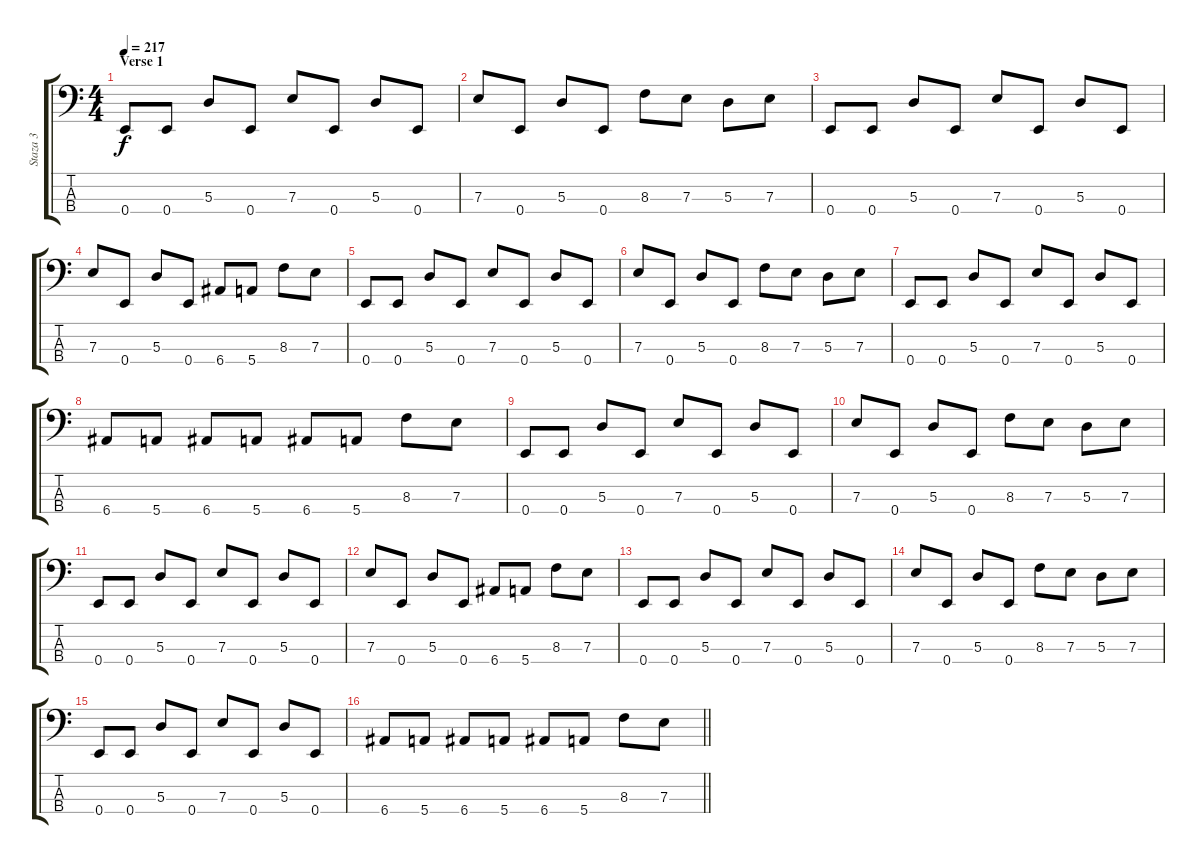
\track ("Staza 3" "Staza 3") {instrument electricbasspick}
\staff {score tabs}
\tuning (G2 D2 A1 E1) {hide}
\ts (4 4)
\section ("" "Verse 1")
\tempo 217
\clef f4
\ks c
0.4.8{dy f} 0.4.8 5.3.8 0.4.8 7.3.8 0.4.8 5.3.8 0.4.8 |
7.3.8 0.4.8 5.3.8 0.4.8 8.3.8 7.3.8 5.3.8 7.3.8 |
0.4.8 0.4.8 5.3.8 0.4.8 7.3.8 0.4.8 5.3.8 0.4.8 |
7.3.8 0.4.8 5.3.8 0.4.8 6.4.8 5.4.8 8.3.8 7.3.8 |
0.4.8 0.4.8 5.3.8 0.4.8 7.3.8 0.4.8 5.3.8 0.4.8 |
7.3.8 0.4.8 5.3.8 0.4.8 8.3.8 7.3.8 5.3.8 7.3.8 |
0.4.8 0.4.8 5.3.8 0.4.8 7.3.8 0.4.8 5.3.8 0.4.8 |
6.4.8 5.4.8 6.4.8 5.4.8 6.4.8 5.4.8 8.3.8 7.3.8 |
0.4.8 0.4.8 5.3.8 0.4.8 7.3.8 0.4.8 5.3.8 0.4.8 |
7.3.8 0.4.8 5.3.8 0.4.8 8.3.8 7.3.8 5.3.8 7.3.8 |
0.4.8 0.4.8 5.3.8 0.4.8 7.3.8 0.4.8 5.3.8 0.4.8 |
7.3.8 0.4.8 5.3.8 0.4.8 6.4.8 5.4.8 8.3.8 7.3.8 |
0.4.8 0.4.8 5.3.8 0.4.8 7.3.8 0.4.8 5.3.8 0.4.8 |
7.3.8 0.4.8 5.3.8 0.4.8 8.3.8 7.3.8 5.3.8 7.3.8 |
0.4.8 0.4.8 5.3.8 0.4.8 7.3.8 0.4.8 5.3.8 0.4.8 |
\barLineRight lightlight
6.4.8 5.4.8 6.4.8 5.4.8 6.4.8 5.4.8 8.3.8 7.3.8
